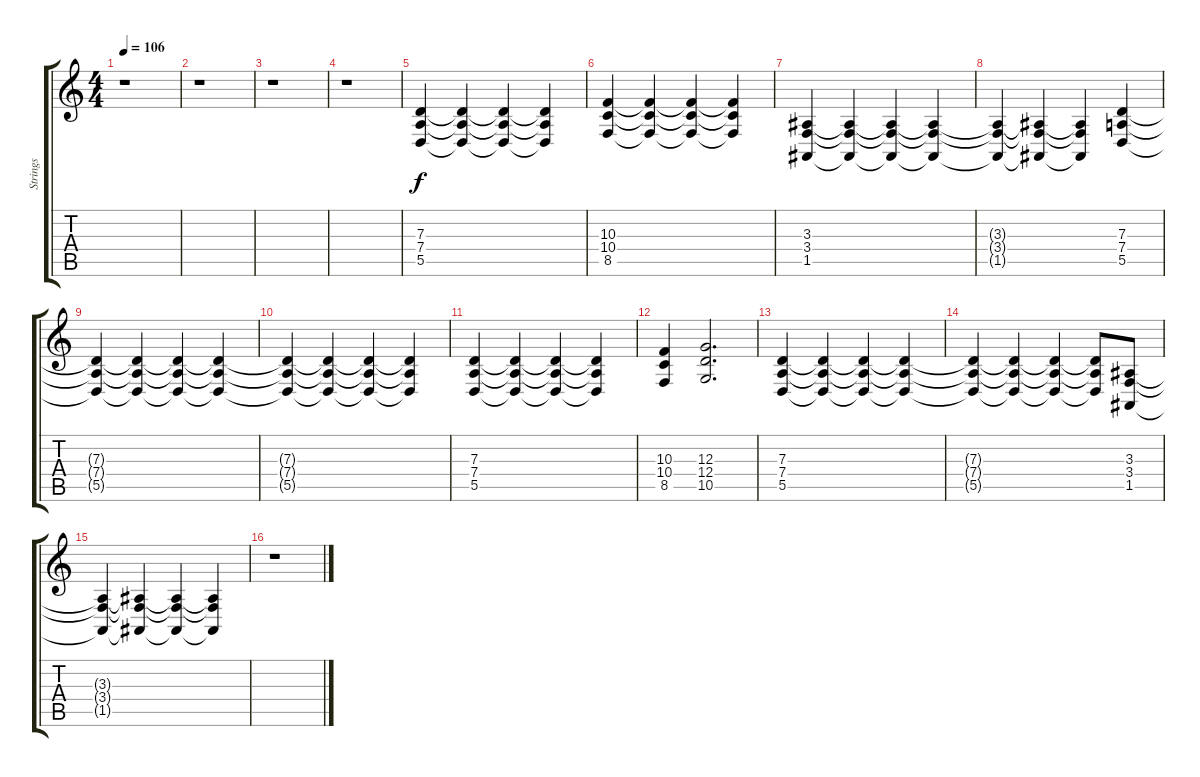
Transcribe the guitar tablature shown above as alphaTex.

\track ("Strings" "Strings") {instrument stringensemble1}
\staff {score tabs}
\tuning (E4 B3 G3 D3 A2 E2) {hide}
\ts (4 4)
\tempo 106
\clef g2
\ks c
r.1{dy f instrument stringensemble1} |
r.1 |
r.1 |
r.1 |
(7.3 7.4 5.5).4 (7.3{t} 7.4{t} 5.5{t}).4 (7.3{t} 7.4{t} 5.5{t}).4 (7.3{t} 7.4{t} 5.5{t}).4 |
(10.3 10.4 8.5).4 (10.3{t} 10.4{t} 8.5{t}).4 (10.3{t} 10.4{t} 8.5{t}).4 (10.3{t} 10.4{t} 8.5{t}).4 |
(3.3 3.4 1.5).4 (3.3{t} 3.4{t} 1.5{t}).4 (3.3{t} 3.4{t} 1.5{t}).4 (3.3{t} 3.4{t} 1.5{t}).4 |
(3.3{t} 3.4{t} 1.5{t}).4 (3.3{t} 3.4{t} 1.5{t}).4 (3.3{t} 3.4{t} 1.5{t}).4 (7.3 7.4 5.5).4 |
(7.3{t} 7.4{t} 5.5{t}).4 (7.3{t} 7.4{t} 5.5{t}).4 (7.3{t} 7.4{t} 5.5{t}).4 (7.3{t} 7.4{t} 5.5{t}).4 |
(7.3{t} 7.4{t} 5.5{t}).4 (7.3{t} 7.4{t} 5.5{t}).4 (7.3{t} 7.4{t} 5.5{t}).4 (7.3{t} 7.4{t} 5.5{t}).4 |
(7.3 7.4 5.5).4 (7.3{t} 7.4{t} 5.5{t}).4 (7.3{t} 7.4{t} 5.5{t}).4 (7.3{t} 7.4{t} 5.5{t}).4 |
(10.3 10.4 8.5).4 (12.3 12.4 10.5).2{d} |
(7.3 7.4 5.5).4 (7.3{t} 7.4{t} 5.5{t}).4 (7.3{t} 7.4{t} 5.5{t}).4 (7.3{t} 7.4{t} 5.5{t}).4 |
(7.3{t} 7.4{t} 5.5{t}).4 (7.3{t} 7.4{t} 5.5{t}).4 (7.3{t} 7.4{t} 5.5{t}).4 (7.3{t} 7.4{t} 5.5{t}).8 (3.3 3.4 1.5).8 |
(3.3{t} 3.4{t} 1.5{t}).4 (3.3{t} 3.4{t} 1.5{t}).4 (3.3{t} 3.4{t} 1.5{t}).4 (3.3{t} 3.4{t} 1.5{t}).4 |
r.1
